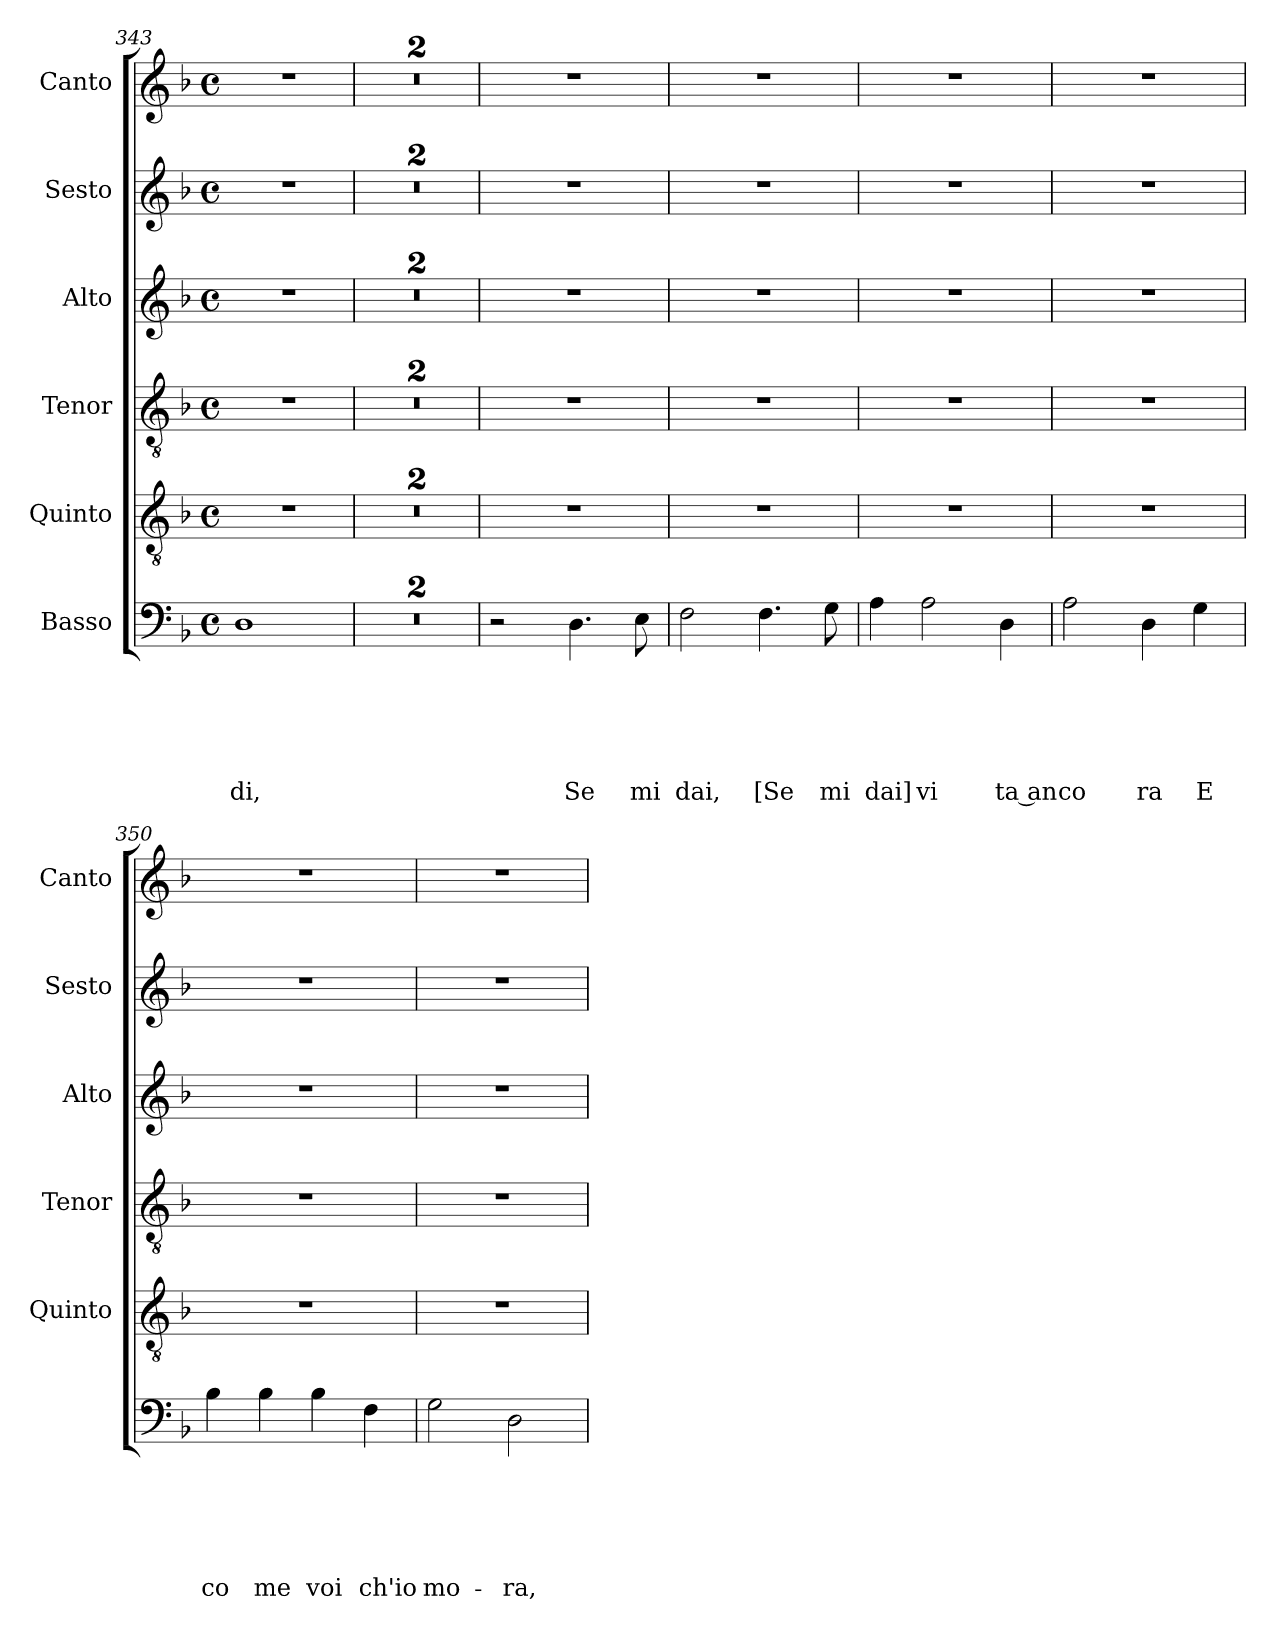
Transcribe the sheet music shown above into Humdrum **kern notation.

**kern	**text	**text	**text	**text	**text	**text	**kern	**kern	**kern	**kern	**kern
*part6	*part6	*part6	*part6	*part6	*part6	*part6	*part5	*part4	*part3	*part2	*part1
*staff6	*staff6	*staff6	*staff6	*staff6	*staff6	*staff6	*staff5	*staff4	*staff3	*staff2	*staff1
*I"Basso	*	*	*	*	*	*	*I"Quinto	*I"Tenor	*I"Alto	*I"Sesto	*I"Canto
*	*	*	*	*	*	*	*I'Quinto	*I'Tenor	*I'Alto	*I'Sesto	*I'Canto
*clefF4	*	*	*	*	*	*	*clefGv2	*clefGv2	*clefG2	*clefG2	*clefG2
*k[b-]	*	*	*	*	*	*	*k[b-]	*k[b-]	*k[b-]	*k[b-]	*k[b-]
*F:	*	*	*	*	*	*	*F:	*F:	*F:	*F:	*F:
*M4/4	*	*	*	*	*	*	*M4/4	*M4/4	*M4/4	*M4/4	*M4/4
*met(c)	*	*	*	*	*	*	*met(c)	*met(c)	*met(c)	*met(c)	*met(c)
=343	=343	=343	=343	=343	=343	=343	=343	=343	=343	=343	=343
!	!	!	!	!	!	!LO:LY:b	!	!	!	!	!
1D	.	.	.	.	.	di,	1r	1r	1r	1r	1r
=344	=344	=344	=344	=344	=344	=344	=344	=344	=344	=344	=344
1r	.	.	.	.	.	.	1r	1r	1r	1r	1r
=345	=345	=345	=345	=345	=345	=345	=345	=345	=345	=345	=345
1r	.	.	.	.	.	.	1r	1r	1r	1r	1r
=346	=346	=346	=346	=346	=346	=346	=346	=346	=346	=346	=346
2r	.	.	.	.	.	.	1r	1r	1r	1r	1r
!	!	!	!	!	!	!LO:LY:b	!	!	!	!	!
4.D\	.	.	.	.	.	Se	.	.	.	.	.
!	!	!	!	!	!	!LO:LY:b	!	!	!	!	!
8E\	.	.	.	.	.	mi	.	.	.	.	.
=347	=347	=347	=347	=347	=347	=347	=347	=347	=347	=347	=347
!	!	!	!	!	!	!LO:LY:b	!	!	!	!	!
2F\	.	.	.	.	.	dai,	1r	1r	1r	1r	1r
!	!	!	!	!	!	!LO:LY:b	!	!	!	!	!
4.F\	.	.	.	.	.	[Se	.	.	.	.	.
!	!	!	!	!	!	!LO:LY:b	!	!	!	!	!
8G\	.	.	.	.	.	mi	.	.	.	.	.
=348	=348	=348	=348	=348	=348	=348	=348	=348	=348	=348	=348
!	!	!	!	!	!	!LO:LY:b	!	!	!	!	!
4A\	.	.	.	.	.	dai]	1r	1r	1r	1r	1r
!	!	!	!	!	!	!LO:LY:b	!	!	!	!	!
2A\	.	.	.	.	.	vi	.	.	.	.	.
!	!	!	!	!	!	!LO:LY:b:rj	!	!	!	!	!
4D\	.	.	.	.	.	ta an	.	.	.	.	.
=349	=349	=349	=349	=349	=349	=349	=349	=349	=349	=349	=349
!	!	!	!	!	!	!LO:LY:b	!	!	!	!	!
2A\	.	.	.	.	.	co	1r	1r	1r	1r	1r
!	!	!	!	!	!	!LO:LY:b	!	!	!	!	!
4D\	.	.	.	.	.	ra	.	.	.	.	.
!	!	!	!	!	!	!LO:LY:b	!	!	!	!	!
4G\	.	.	.	.	.	E	.	.	.	.	.
!!LO:LB:g=z
=350	=350	=350	=350	=350	=350	=350	=350	=350	=350	=350	=350
!	!	!	!	!	!	!LO:LY:b	!	!	!	!	!
4B-\	.	.	.	.	.	co	1r	1r	1r	1r	1r
!	!	!	!	!	!	!LO:LY:b	!	!	!	!	!
4B-\	.	.	.	.	.	me	.	.	.	.	.
!	!	!	!	!	!	!LO:LY:b	!	!	!	!	!
4B-\	.	.	.	.	.	voi	.	.	.	.	.
!	!	!	!	!	!	!LO:LY:b	!	!	!	!	!
4F\	.	.	.	.	.	ch'io	.	.	.	.	.
=351	=351	=351	=351	=351	=351	=351	=351	=351	=351	=351	=351
!	!	!	!	!	!	!LO:LY:b	!	!	!	!	!
2G\	.	.	.	.	.	mo-	1r	1r	1r	1r	1r
!	!	!	!	!	!	!LO:LY:b	!	!	!	!	!
2D\	.	.	.	.	.	-ra,	.	.	.	.	.
=	=	=	=	=	=	=	=	=	=	=	=
*-	*-	*-	*-	*-	*-	*-	*-	*-	*-	*-	*-
